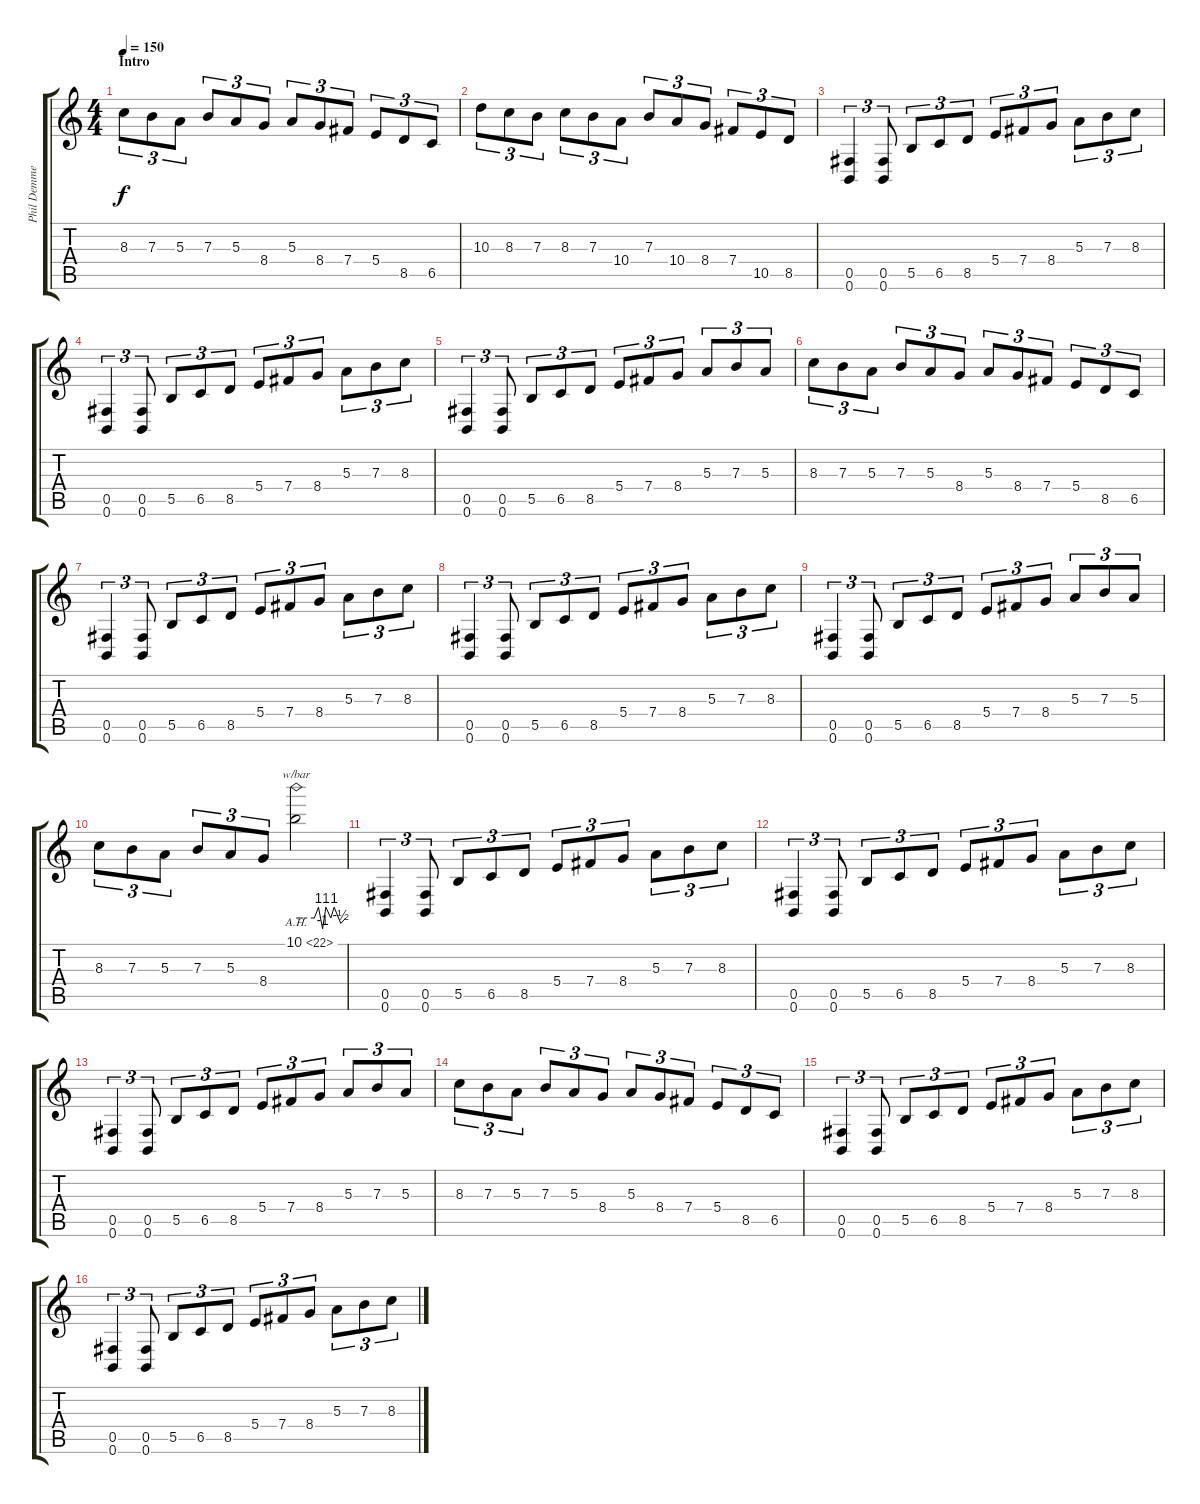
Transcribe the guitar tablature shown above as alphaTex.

\track ("Phil Demmel" "Phil Demme") {instrument distortionguitar}
\staff {score tabs}
\tuning (Db4 Ab3 E3 B2 Gb2 B1) {hide}
\ts (4 4)
\section ("" "Intro")
\tempo 150
\clef g2
\ks c
8.3.8{tu (3 2) dy f instrument distortionguitar} 7.3.8{tu (3 2)} 5.3.8{tu (3 2)} 7.3.8{tu (3 2)} 5.3.8{tu (3 2)} 8.4.8{tu (3 2)} 5.3.8{tu (3 2)} 8.4.8{tu (3 2)} 7.4.8{tu (3 2)} 5.4.8{tu (3 2)} 8.5.8{tu (3 2)} 6.5.8{tu (3 2)} |
10.3.8{tu (3 2)} 8.3.8{tu (3 2)} 7.3.8{tu (3 2)} 8.3.8{tu (3 2)} 7.3.8{tu (3 2)} 10.4.8{tu (3 2)} 7.3.8{tu (3 2)} 10.4.8{tu (3 2)} 8.4.8{tu (3 2)} 7.4.8{tu (3 2)} 10.5.8{tu (3 2)} 8.5.8{tu (3 2)} |
(0.5 0.6).4{tu (3 2)} (0.5 0.6).8{tu (3 2)} 5.5.8{tu (3 2)} 6.5.8{tu (3 2)} 8.5.8{tu (3 2)} 5.4.8{tu (3 2)} 7.4.8{tu (3 2)} 8.4.8{tu (3 2)} 5.3.8{tu (3 2)} 7.3.8{tu (3 2)} 8.3.8{tu (3 2)} |
(0.5 0.6).4{tu (3 2)} (0.5 0.6).8{tu (3 2)} 5.5.8{tu (3 2)} 6.5.8{tu (3 2)} 8.5.8{tu (3 2)} 5.4.8{tu (3 2)} 7.4.8{tu (3 2)} 8.4.8{tu (3 2)} 5.3.8{tu (3 2)} 7.3.8{tu (3 2)} 8.3.8{tu (3 2)} |
(0.5 0.6).4{tu (3 2)} (0.5 0.6).8{tu (3 2)} 5.5.8{tu (3 2)} 6.5.8{tu (3 2)} 8.5.8{tu (3 2)} 5.4.8{tu (3 2)} 7.4.8{tu (3 2)} 8.4.8{tu (3 2)} 5.3.8{tu (3 2)} 7.3.8{tu (3 2)} 5.3.8{tu (3 2)} |
8.3.8{tu (3 2)} 7.3.8{tu (3 2)} 5.3.8{tu (3 2)} 7.3.8{tu (3 2)} 5.3.8{tu (3 2)} 8.4.8{tu (3 2)} 5.3.8{tu (3 2)} 8.4.8{tu (3 2)} 7.4.8{tu (3 2)} 5.4.8{tu (3 2)} 8.5.8{tu (3 2)} 6.5.8{tu (3 2)} |
(0.5 0.6).4{tu (3 2)} (0.5 0.6).8{tu (3 2)} 5.5.8{tu (3 2)} 6.5.8{tu (3 2)} 8.5.8{tu (3 2)} 5.4.8{tu (3 2)} 7.4.8{tu (3 2)} 8.4.8{tu (3 2)} 5.3.8{tu (3 2)} 7.3.8{tu (3 2)} 8.3.8{tu (3 2)} |
(0.5 0.6).4{tu (3 2)} (0.5 0.6).8{tu (3 2)} 5.5.8{tu (3 2)} 6.5.8{tu (3 2)} 8.5.8{tu (3 2)} 5.4.8{tu (3 2)} 7.4.8{tu (3 2)} 8.4.8{tu (3 2)} 5.3.8{tu (3 2)} 7.3.8{tu (3 2)} 8.3.8{tu (3 2)} |
(0.5 0.6).4{tu (3 2)} (0.5 0.6).8{tu (3 2)} 5.5.8{tu (3 2)} 6.5.8{tu (3 2)} 8.5.8{tu (3 2)} 5.4.8{tu (3 2)} 7.4.8{tu (3 2)} 8.4.8{tu (3 2)} 5.3.8{tu (3 2)} 7.3.8{tu (3 2)} 5.3.8{tu (3 2)} |
8.3.8{tu (3 2)} 7.3.8{tu (3 2)} 5.3.8{tu (3 2)} 7.3.8{tu (3 2)} 5.3.8{tu (3 2)} 8.4.8{tu (3 2)} 10.1{ah 12}.2{tbe (custom default 0 0 5 0 8 0 22 0 27 4 32 -4 36 4 42 0 46 4 54 -2 60 0)} |
(0.5 0.6).4{tu (3 2)} (0.5 0.6).8{tu (3 2)} 5.5.8{tu (3 2)} 6.5.8{tu (3 2)} 8.5.8{tu (3 2)} 5.4.8{tu (3 2)} 7.4.8{tu (3 2)} 8.4.8{tu (3 2)} 5.3.8{tu (3 2)} 7.3.8{tu (3 2)} 8.3.8{tu (3 2)} |
(0.5 0.6).4{tu (3 2)} (0.5 0.6).8{tu (3 2)} 5.5.8{tu (3 2)} 6.5.8{tu (3 2)} 8.5.8{tu (3 2)} 5.4.8{tu (3 2)} 7.4.8{tu (3 2)} 8.4.8{tu (3 2)} 5.3.8{tu (3 2)} 7.3.8{tu (3 2)} 8.3.8{tu (3 2)} |
(0.5 0.6).4{tu (3 2)} (0.5 0.6).8{tu (3 2)} 5.5.8{tu (3 2)} 6.5.8{tu (3 2)} 8.5.8{tu (3 2)} 5.4.8{tu (3 2)} 7.4.8{tu (3 2)} 8.4.8{tu (3 2)} 5.3.8{tu (3 2)} 7.3.8{tu (3 2)} 5.3.8{tu (3 2)} |
8.3.8{tu (3 2)} 7.3.8{tu (3 2)} 5.3.8{tu (3 2)} 7.3.8{tu (3 2)} 5.3.8{tu (3 2)} 8.4.8{tu (3 2)} 5.3.8{tu (3 2)} 8.4.8{tu (3 2)} 7.4.8{tu (3 2)} 5.4.8{tu (3 2)} 8.5.8{tu (3 2)} 6.5.8{tu (3 2)} |
(0.5 0.6).4{tu (3 2)} (0.5 0.6).8{tu (3 2)} 5.5.8{tu (3 2)} 6.5.8{tu (3 2)} 8.5.8{tu (3 2)} 5.4.8{tu (3 2)} 7.4.8{tu (3 2)} 8.4.8{tu (3 2)} 5.3.8{tu (3 2)} 7.3.8{tu (3 2)} 8.3.8{tu (3 2)} |
(0.5 0.6).4{tu (3 2)} (0.5 0.6).8{tu (3 2)} 5.5.8{tu (3 2)} 6.5.8{tu (3 2)} 8.5.8{tu (3 2)} 5.4.8{tu (3 2)} 7.4.8{tu (3 2)} 8.4.8{tu (3 2)} 5.3.8{tu (3 2)} 7.3.8{tu (3 2)} 8.3.8{tu (3 2)}
